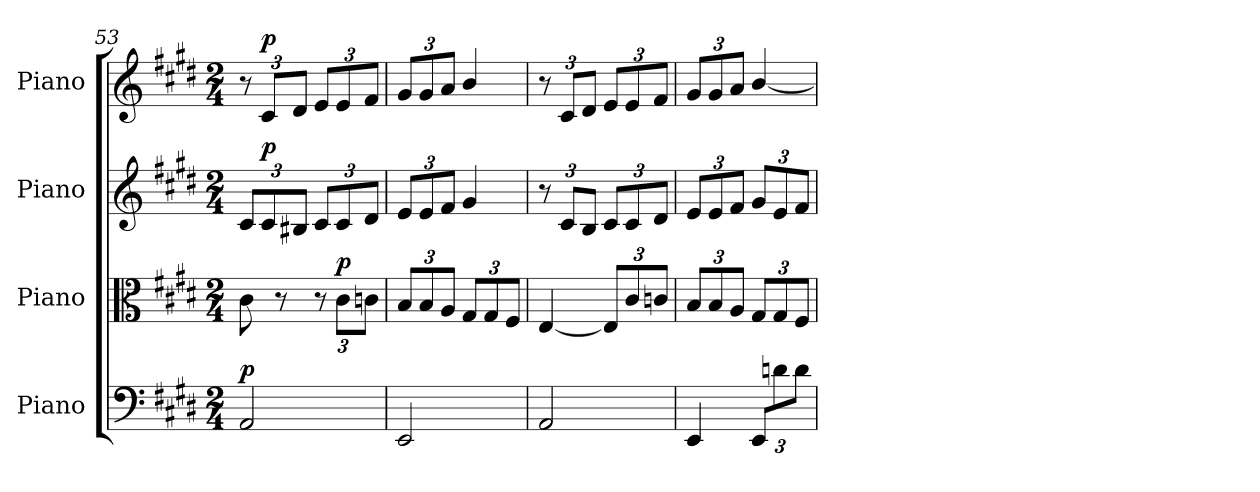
**kern	**dynam	**kern	**dynam	**kern	**dynam	**kern	**dynam
*part4	*part4	*part3	*part3	*part2	*part2	*part1	*part1
*staff4	*staff4	*staff3	*staff3	*staff2	*staff2	*staff1	*staff1
*I"Piano	*	*I"Piano	*	*I"Piano	*	*I"Piano	*
*I'Pno	*	*I'Pno	*	*I'Pno	*	*I'Pno	*
!!LO:LB:g=z
*clefF4	*	*clefC3	*	*clefG2	*	*clefG2	*
*k[f#c#g#d#]	*	*k[f#c#g#d#]	*	*k[f#c#g#d#]	*	*k[f#c#g#d#]	*
*M2/4	*	*M2/4	*	*M2/4	*	*M2/4	*
*	*	*	*	*Xbrackettup	*	*Xbrackettup	*
=53	=53	=53	=53	=53	=53	=53	=53
!	!LO:DY:a	!	!	!	!	!	!
2AA/	p	8c#\	.	12c#/L	.	12r	.
!	!	!	!	!	!LO:DY:a	!	!LO:DY:a
.	.	.	.	12c#/	p	12c#/L	p
.	.	8r	.	.	.	.	.
.	.	.	.	12B#X/J	.	12d#/J	.
*	*	*Xbrackettup	*	*	*	*	*
.	.	12r	.	12c#/L	.	12e/L	.
!	!	!	!LO:DY:a	!	!	!	!
.	.	12c#\L	p	12c#/	.	12e/	.
.	.	12cn\J	.	12d#/J	.	12f#/J	.
=54	=54	=54	=54	=54	=54	=54	=54
2EE/	.	12B/L	.	12e/L	.	12g#/L	.
.	.	12B/	.	12e/	.	12g#/	.
.	.	12A/J	.	12f#/J	.	12a/J	.
.	.	12G#/L	.	4g#/	.	4b/	.
.	.	12G#/	.	.	.	.	.
.	.	12F#/J	.	.	.	.	.
=55	=55	=55	=55	=55	=55	=55	=55
2AA/	.	[4E/	.	12r	.	12r	.
.	.	.	.	12c#/L	.	12c#/L	.
.	.	.	.	12B/J	.	12d#/J	.
.	.	12E/L]	.	12c#/L	.	12e/L	.
.	.	12c#/	.	12c#/	.	12e/	.
.	.	12cn/J	.	12d#/J	.	12f#/J	.
=56	=56	=56	=56	=56	=56	=56	=56
4EE/	.	12B/L	.	12e/L	.	12g#/L	.
.	.	12B/	.	12e/	.	12g#/	.
.	.	12A/J	.	12f#/J	.	12a/J	.
*Xbrackettup	*	*	*	*	*	*	*
12EE/L	.	12G#/L	.	12g#/L	.	[4b/	.
12dn\	.	12G#/	.	12e/	.	.	.
12d\J	.	12F#/J	.	12f#/J	.	.	.
=	=	=	=	=	=	=	=
*-	*-	*-	*-	*-	*-	*-	*-
